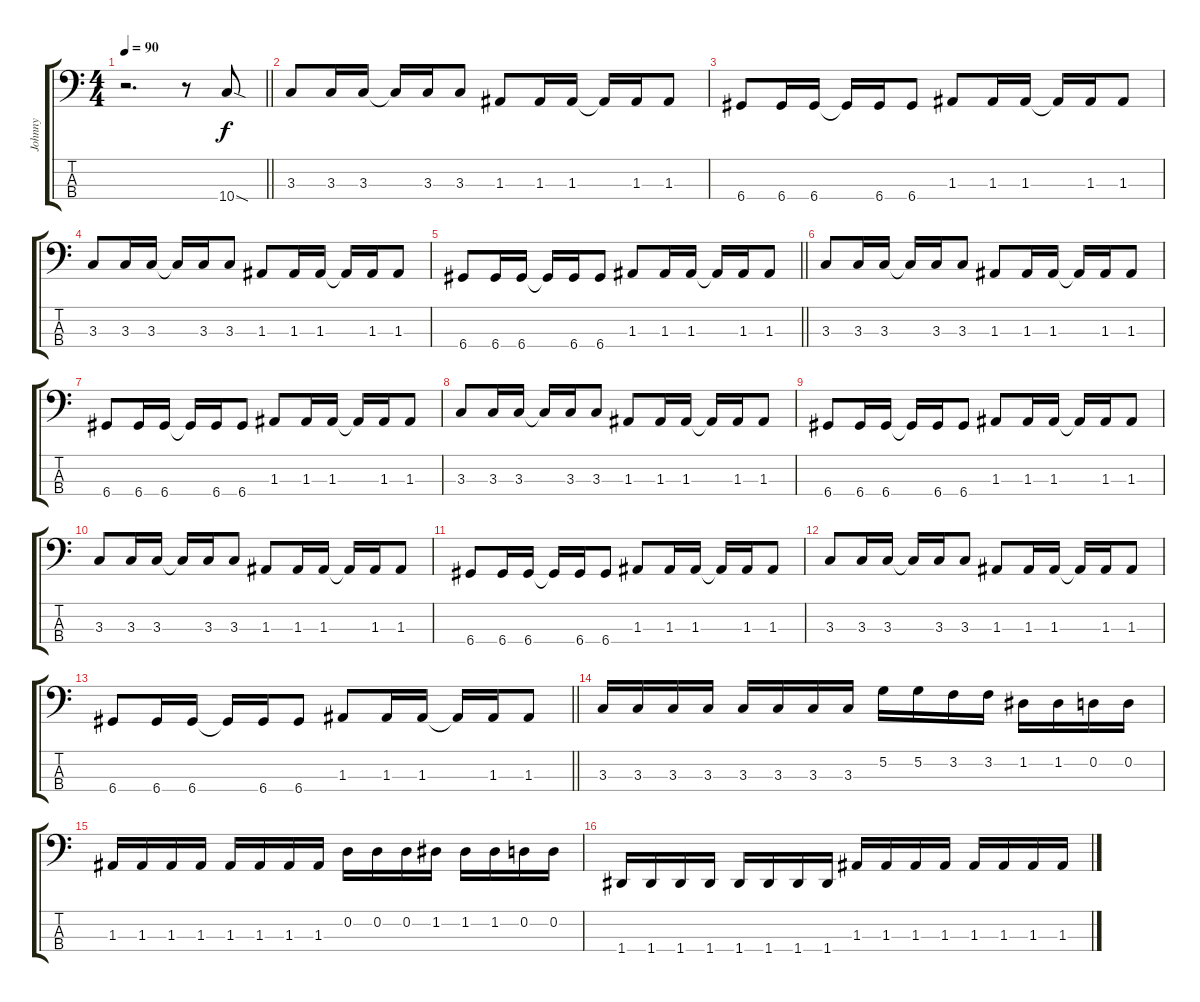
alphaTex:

\track ("Johnny" "Johnny") {instrument electricbassfinger}
\staff {score tabs}
\tuning (G2 D2 A1 D1) {hide}
\ts (4 4)
\tempo 90
\clef f4
\barLineRight lightlight
\ks c
r.2{d dy f} r.8 10.4{sod}.8 |
3.3.8 3.3.16 3.3.16 3.3{t}.16 3.3.16 3.3.8 1.3.8 1.3.16 1.3.16 1.3{t}.16 1.3.16 1.3.8 |
6.4.8 6.4.16 6.4.16 6.4{t}.16 6.4.16 6.4.8 1.3.8 1.3.16 1.3.16 1.3{t}.16 1.3.16 1.3.8 |
3.3.8 3.3.16 3.3.16 3.3{t}.16 3.3.16 3.3.8 1.3.8 1.3.16 1.3.16 1.3{t}.16 1.3.16 1.3.8 |
\barLineRight lightlight
6.4.8 6.4.16 6.4.16 6.4{t}.16 6.4.16 6.4.8 1.3.8 1.3.16 1.3.16 1.3{t}.16 1.3.16 1.3.8 |
3.3.8 3.3.16 3.3.16 3.3{t}.16 3.3.16 3.3.8 1.3.8 1.3.16 1.3.16 1.3{t}.16 1.3.16 1.3.8 |
6.4.8 6.4.16 6.4.16 6.4{t}.16 6.4.16 6.4.8 1.3.8 1.3.16 1.3.16 1.3{t}.16 1.3.16 1.3.8 |
3.3.8 3.3.16 3.3.16 3.3{t}.16 3.3.16 3.3.8 1.3.8 1.3.16 1.3.16 1.3{t}.16 1.3.16 1.3.8 |
6.4.8 6.4.16 6.4.16 6.4{t}.16 6.4.16 6.4.8 1.3.8 1.3.16 1.3.16 1.3{t}.16 1.3.16 1.3.8 |
3.3.8 3.3.16 3.3.16 3.3{t}.16 3.3.16 3.3.8 1.3.8 1.3.16 1.3.16 1.3{t}.16 1.3.16 1.3.8 |
6.4.8 6.4.16 6.4.16 6.4{t}.16 6.4.16 6.4.8 1.3.8 1.3.16 1.3.16 1.3{t}.16 1.3.16 1.3.8 |
3.3.8 3.3.16 3.3.16 3.3{t}.16 3.3.16 3.3.8 1.3.8 1.3.16 1.3.16 1.3{t}.16 1.3.16 1.3.8 |
\barLineRight lightlight
6.4.8 6.4.16 6.4.16 6.4{t}.16 6.4.16 6.4.8 1.3.8 1.3.16 1.3.16 1.3{t}.16 1.3.16 1.3.8 |
3.3.16 3.3.16 3.3.16 3.3.16 3.3.16 3.3.16 3.3.16 3.3.16 5.2.16 5.2.16 3.2.16 3.2.16 1.2.16 1.2.16 0.2.16 0.2.16 |
1.3.16 1.3.16 1.3.16 1.3.16 1.3.16 1.3.16 1.3.16 1.3.16 0.2.16 0.2.16 0.2.16 1.2.16 1.2.16 1.2.16 0.2.16 0.2.16 |
1.4.16 1.4.16 1.4.16 1.4.16 1.4.16 1.4.16 1.4.16 1.4.16 1.3.16 1.3.16 1.3.16 1.3.16 1.3.16 1.3.16 1.3.16 1.3.16
